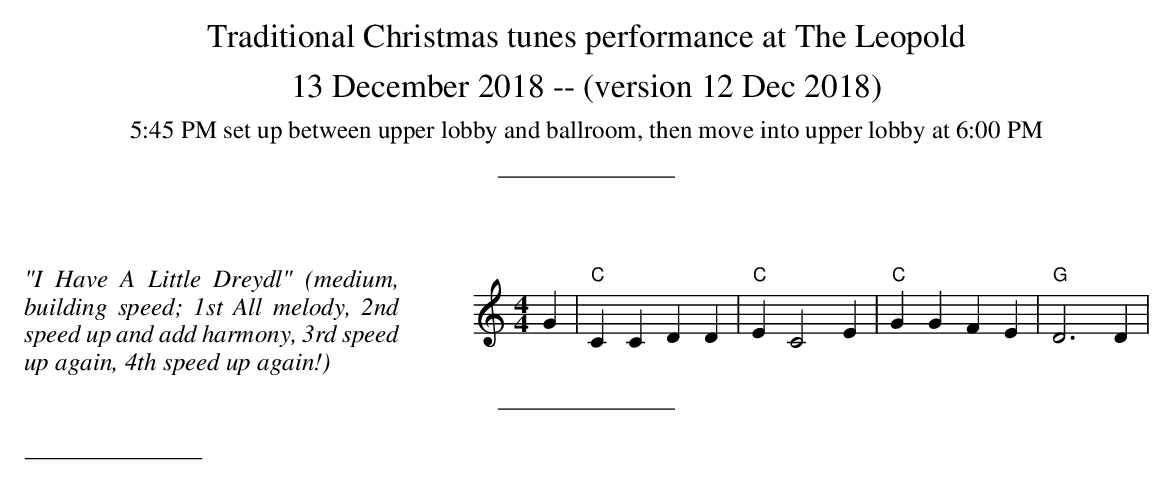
X:1
M: 4/4
L: 1/4
K: C major treble
%%begintext justify
%%"I Have A Little Dreydl"
%%(medium, building speed; 1st All melody, 2nd speed up and add harmony, 3rd speed up again, 4th speed up again!)
%%endtext
 G | "C" C C D D | "C" E C2 E | "C" G G F E | "G" D3 D |
